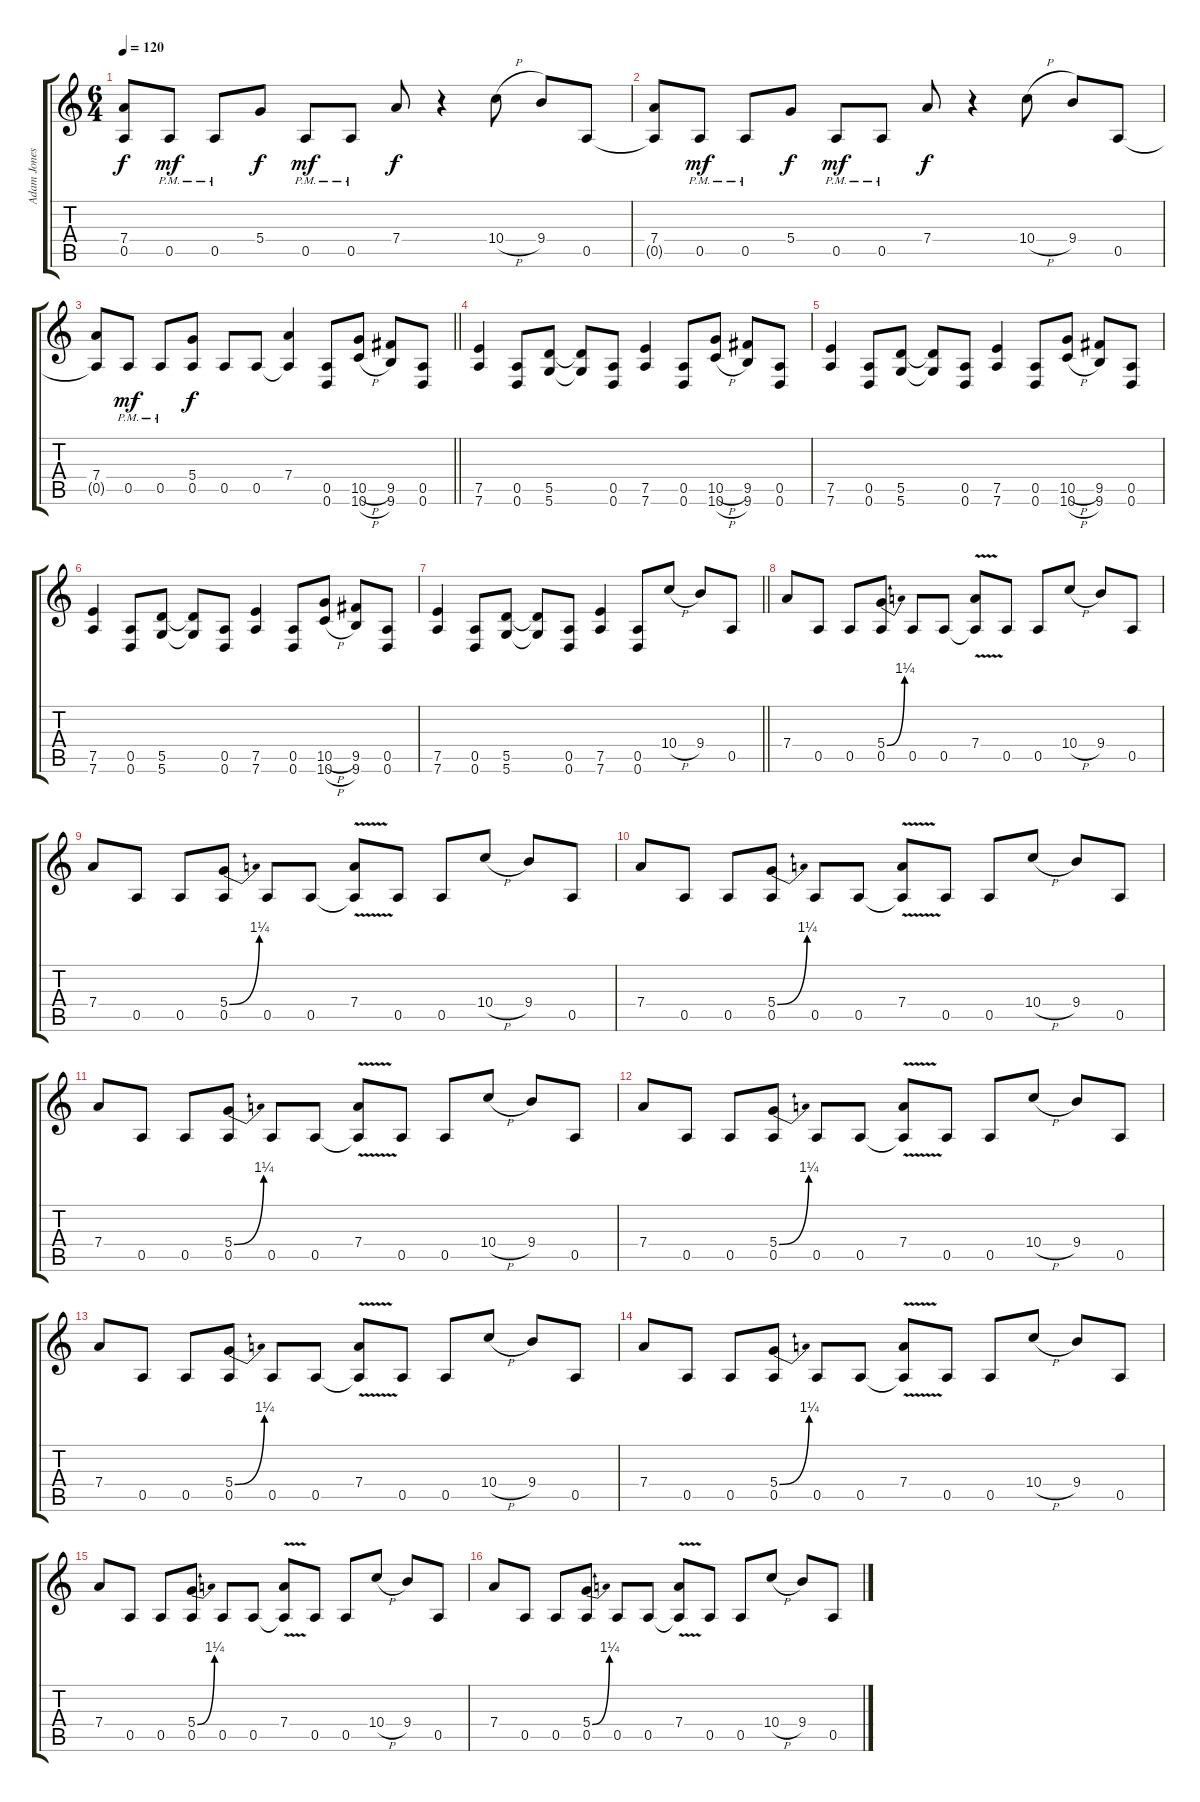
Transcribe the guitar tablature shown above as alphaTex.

\track ("Adam Jones" "Adam Jones") {instrument overdrivenguitar}
\staff {score tabs}
\tuning (E4 B3 G3 D3 A2 D2) {hide}
\ts (6 4)
\tempo 120
\clef g2
\ks c
(7.4 0.5{t}).8{dy f} 0.5{pm}.8{dy mf} 0.5{pm}.8 5.4.8{dy f} 0.5{pm}.8{dy mf} 0.5{pm}.8 7.4.8{dy f} r.4 10.4{h}.8 9.4.8 0.5.8 |
(7.4 0.5{t}).8 0.5{pm}.8{dy mf} 0.5{pm}.8 5.4.8{dy f} 0.5{pm}.8{dy mf} 0.5{pm}.8 7.4.8{dy f} r.4 10.4{h}.8 9.4.8 0.5.8 |
\barLineRight lightlight
(7.4 0.5{t}).8 0.5{pm}.8{dy mf} 0.5{pm}.8 (5.4 0.5).8{dy f} 0.5.8 0.5.8 (7.4 0.5{t}).4 (0.5 0.6).8 (10.5{h} 10.6{h}).8 (9.5 9.6).8 (0.5 0.6).8 |
\section ("" "")
(7.5 7.6).4 (0.5 0.6).8 (5.5 5.6).8 (5.5{t} 5.6{t}).8 (0.5 0.6).8 (7.5 7.6).4 (0.5 0.6).8 (10.5{h} 10.6{h}).8 (9.5 9.6).8 (0.5 0.6).8 |
(7.5 7.6).4 (0.5 0.6).8 (5.5 5.6).8 (5.5{t} 5.6{t}).8 (0.5 0.6).8 (7.5 7.6).4 (0.5 0.6).8 (10.5{h} 10.6{h}).8 (9.5 9.6).8 (0.5 0.6).8 |
(7.5 7.6).4 (0.5 0.6).8 (5.5 5.6).8 (5.5{t} 5.6{t}).8 (0.5 0.6).8 (7.5 7.6).4 (0.5 0.6).8 (10.5{h} 10.6{h}).8 (9.5 9.6).8 (0.5 0.6).8 |
\barLineRight lightlight
(7.5 7.6).4 (0.5 0.6).8 (5.5 5.6).8 (5.5{t} 5.6{t}).8 (0.5 0.6).8 (7.5 7.6).4 (0.5 0.6).8 10.4{h}.8 9.4.8 0.5.8 |
\section ("" "")
7.4.8 0.5.8 0.5.8 (5.4{be (bend 0 0 60 5)} 0.5).8 0.5.8 0.5.8 (7.4{v} 0.5{t}).8 0.5.8 0.5.8 10.4{h}.8 9.4.8 0.5.8 |
7.4.8 0.5.8 0.5.8 (5.4{be (bend 0 0 60 5)} 0.5).8 0.5.8 0.5.8 (7.4{v} 0.5{t}).8 0.5.8 0.5.8 10.4{h}.8 9.4.8 0.5.8 |
7.4.8 0.5.8 0.5.8 (5.4{be (bend 0 0 60 5)} 0.5).8 0.5.8 0.5.8 (7.4{v} 0.5{t}).8 0.5.8 0.5.8 10.4{h}.8 9.4.8 0.5.8 |
7.4.8 0.5.8 0.5.8 (5.4{be (bend 0 0 60 5)} 0.5).8 0.5.8 0.5.8 (7.4{v} 0.5{t}).8 0.5.8 0.5.8 10.4{h}.8 9.4.8 0.5.8 |
7.4.8 0.5.8 0.5.8 (5.4{be (bend 0 0 60 5)} 0.5).8 0.5.8 0.5.8 (7.4{v} 0.5{t}).8 0.5.8 0.5.8 10.4{h}.8 9.4.8 0.5.8 |
7.4.8 0.5.8 0.5.8 (5.4{be (bend 0 0 60 5)} 0.5).8 0.5.8 0.5.8 (7.4{v} 0.5{t}).8 0.5.8 0.5.8 10.4{h}.8 9.4.8 0.5.8 |
7.4.8 0.5.8 0.5.8 (5.4{be (bend 0 0 60 5)} 0.5).8 0.5.8 0.5.8 (7.4{v} 0.5{t}).8 0.5.8 0.5.8 10.4{h}.8 9.4.8 0.5.8 |
7.4.8 0.5.8 0.5.8 (5.4{be (bend 0 0 60 5)} 0.5).8 0.5.8 0.5.8 (7.4{v} 0.5{t}).8 0.5.8 0.5.8 10.4{h}.8 9.4.8 0.5.8 |
7.4.8 0.5.8 0.5.8 (5.4{be (bend 0 0 60 5)} 0.5).8 0.5.8 0.5.8 (7.4{v} 0.5{t}).8 0.5.8 0.5.8 10.4{h}.8 9.4.8 0.5.8
